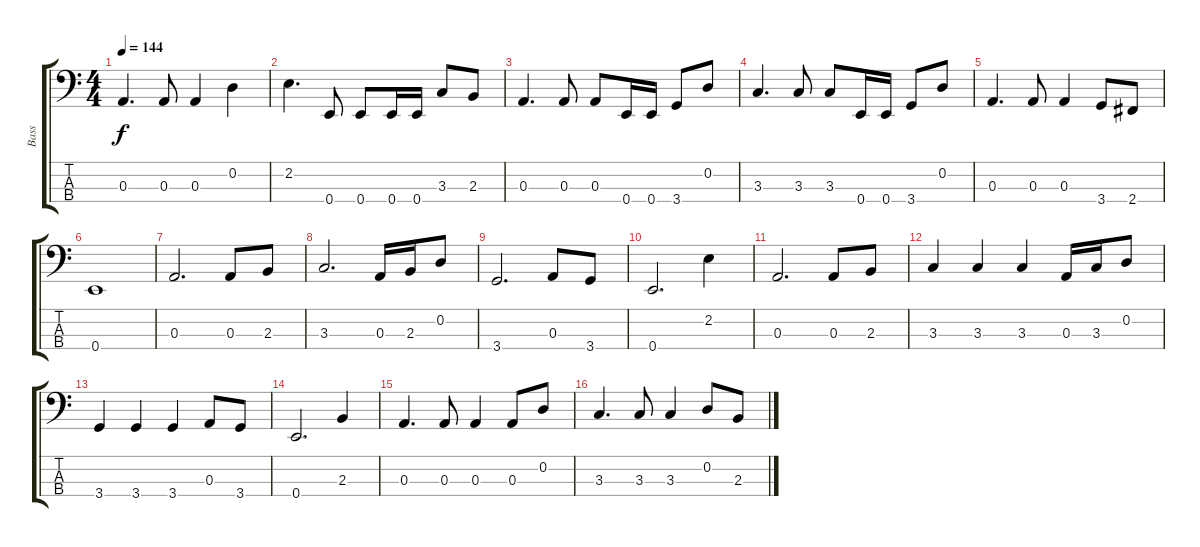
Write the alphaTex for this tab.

\track ("Bass" "Bass") {instrument fretlessbass}
\staff {score tabs}
\tuning (G2 D2 A1 E1) {hide}
\ts (4 4)
\tempo 144
\clef f4
\ks c
0.3.4{d dy f} 0.3.8 0.3.4 0.2.4 |
2.2.4{d} 0.4.8 0.4.8 0.4.16 0.4.16 3.3.8 2.3.8 |
0.3.4{d} 0.3.8 0.3.8 0.4.16 0.4.16 3.4.8 0.2.8 |
3.3.4{d} 3.3.8 3.3.8 0.4.16 0.4.16 3.4.8 0.2.8 |
0.3.4{d} 0.3.8 0.3.4 3.4.8 2.4.8 |
0.4.1 |
0.3.2{d} 0.3.8 2.3.8 |
3.3.2{d} 0.3.16 2.3.16 0.2.8 |
3.4.2{d} 0.3.8 3.4.8 |
0.4.2{d} 2.2.4 |
0.3.2{d} 0.3.8 2.3.8 |
3.3.4 3.3.4 3.3.4 0.3.16 3.3.16 0.2.8 |
3.4.4 3.4.4 3.4.4 0.3.8 3.4.8 |
0.4.2{d} 2.3.4 |
0.3.4{d} 0.3.8 0.3.4 0.3.8 0.2.8 |
3.3.4{d} 3.3.8 3.3.4 0.2.8 2.3.8
